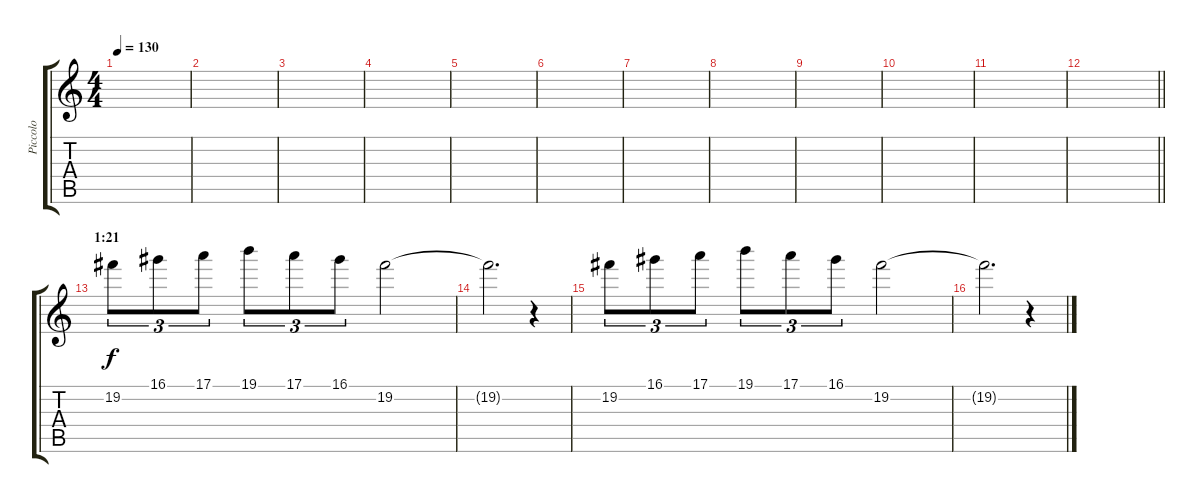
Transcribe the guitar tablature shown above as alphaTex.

\track ("Piccolo" "Piccolo") {instrument piccolo}
\staff {score tabs}
\tuning (E5 B4 G4 D4 A3 E3) {hide}
\ts (4 4)
\tempo 130
\clef g2
\ks c
|
|
|
|
|
|
|
|
|
|
|
\barLineRight lightlight
|
\section ("" "1:21")
19.2.8{tu (3 2)} 16.1.8{tu (3 2)} 17.1.8{tu (3 2)} 19.1.8{tu (3 2)} 17.1.8{tu (3 2)} 16.1.8{tu (3 2)} 19.2.2 |
19.2{t}.2{d} r.4 |
19.2.8{tu (3 2)} 16.1.8{tu (3 2)} 17.1.8{tu (3 2)} 19.1.8{tu (3 2)} 17.1.8{tu (3 2)} 16.1.8{tu (3 2)} 19.2.2 |
19.2{t}.2{d} r.4
